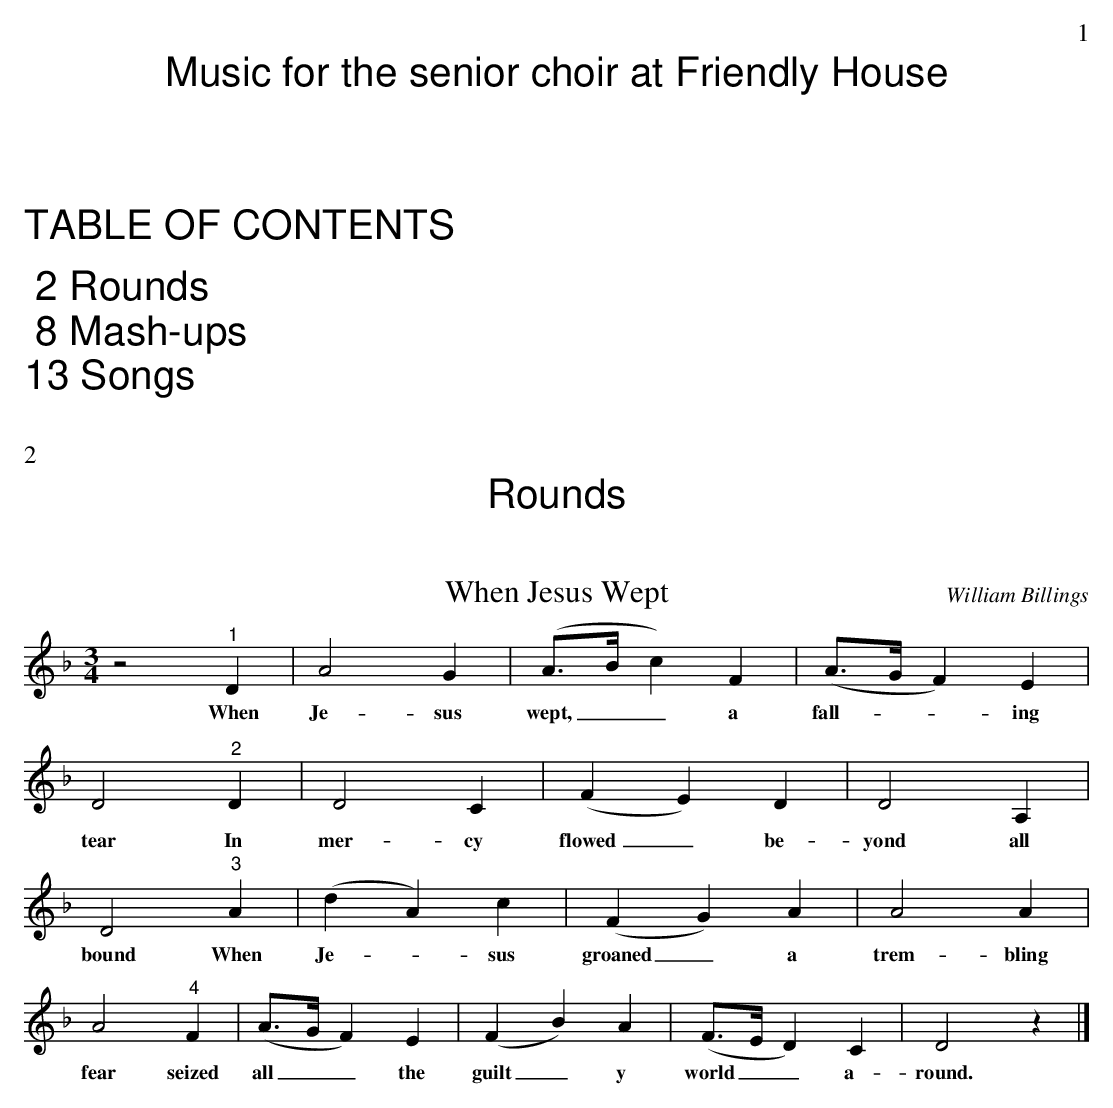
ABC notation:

X:1
T:When Jesus Wept
C:William Billings
Q:1/4=120
M:3/4
L:1/8
K:Dminor
z4 "^1" D2 |A4 G2 |(A3/2B/2 c2) F2 |(A3/2G/2 F2) E2 |
w:When Je-sus wept,__ a fall---ing
D4 "^2" D2 |D4 C2 |(F2 E2) D2 |D4 A,2 |
w:tear In mer-cy flowed_ be-yond all
D4 "^3" A2 |(d2 A2) c2 |(F2 G2) A2 |A4 A2 |
w:bound When Je--sus groaned_ a trem-bling
A4 "^4" F2 |(A3/2G/2 F2) E2 |(F2 B2) A2 |(F3/2E/2 D2) C2 | D4 z2 |]
w:fear seized all__ the guilt_ y world__ a-round.
